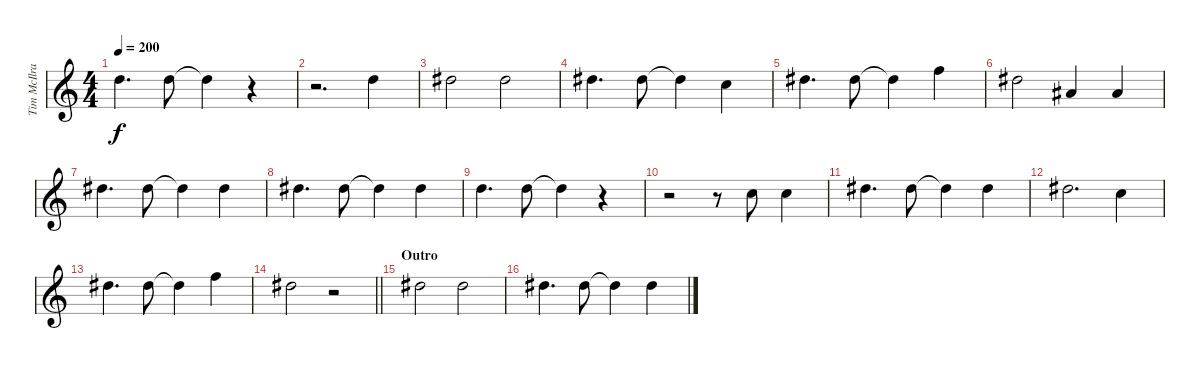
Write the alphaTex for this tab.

\track ("Tim McIlrath - Vocals Two" "Tim McIlra") {instrument distortionguitar}
\staff {score}
\tuning (E4 B3 G3 D3 A2 E2) {hide}
\ts (4 4)
\tempo 200
\clef g2
\ks c
3.2.4{d dy f} 3.2.8 3.2{t}.4 r.4 |
r.2{d} 3.2.4 |
4.2.2 4.2.2 |
4.2.4{d} 4.2.8 4.2{t}.4 5.3.4 |
4.2.4{d} 4.2.8 4.2{t}.4 1.1.4 |
4.2.2 3.3.4 3.3.4 |
4.2.4{d} 4.2.8 4.2{t}.4 4.2.4 |
4.2.4{d} 4.2.8 4.2{t}.4 4.2.4 |
3.2.4{d} 3.2.8 3.2{t}.4 r.4 |
r.2 r.8 1.2.8 1.2.4 |
4.2.4{d} 4.2.8 4.2{t}.4 4.2.4 |
4.2.2{d} 5.3.4 |
4.2.4{d} 4.2.8 4.2{t}.4 1.1.4 |
\barLineRight lightlight
4.2.2 r.2 |
\section ("" "Outro")
4.2.2 4.2.2 |
4.2.4{d} 4.2.8 4.2{t}.4 4.2.4
